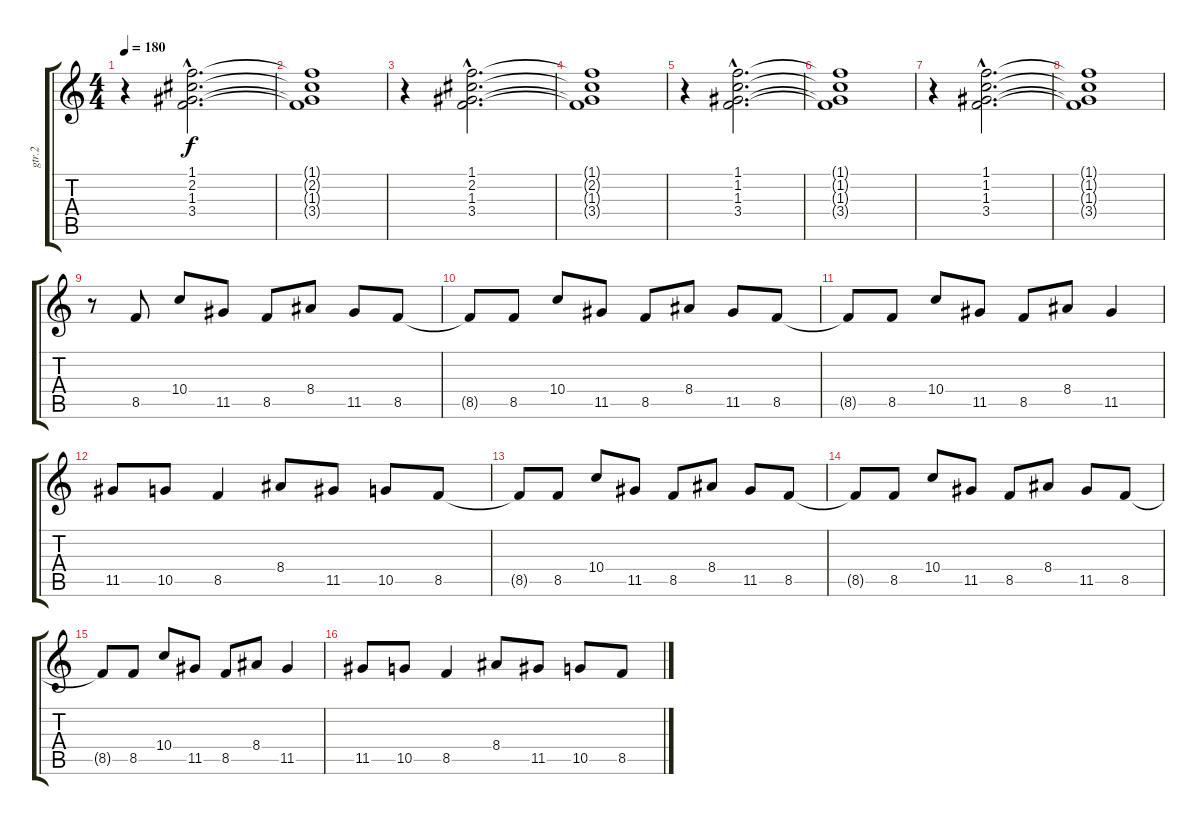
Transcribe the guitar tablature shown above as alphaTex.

\track ("gtr.2" "gtr.2") {instrument overdrivenguitar}
\staff {score tabs}
\tuning (E4 B3 G3 D3 A2 E2) {hide}
\ts (4 4)
\tempo 180
\clef g2
\ks c
r.4{dy f} (1.1{hac} 2.2{hac} 1.3{hac} 3.4{hac}).2{d} |
(1.1{t} 2.2{t} 1.3{t} 3.4{t}).1 |
r.4 (1.1{hac} 2.2{hac} 1.3{hac} 3.4{hac}).2{d} |
(1.1{t} 2.2{t} 1.3{t} 3.4{t}).1 |
r.4 (1.1{hac} 1.2{hac} 1.3{hac} 3.4{hac}).2{d} |
(1.1{t} 1.2{t} 1.3{t} 3.4{t}).1 |
r.4 (1.1{hac} 1.2{hac} 1.3{hac} 3.4{hac}).2{d} |
(1.1{t} 1.2{t} 1.3{t} 3.4{t}).1 |
r.8 8.5.8 10.4.8 11.5.8 8.5.8 8.4.8 11.5.8 8.5.8 |
8.5{t}.8 8.5.8 10.4.8 11.5.8 8.5.8 8.4.8 11.5.8 8.5.8 |
8.5{t}.8 8.5.8 10.4.8 11.5.8 8.5.8 8.4.8 11.5.4 |
11.5.8 10.5.8 8.5.4 8.4.8 11.5.8 10.5.8 8.5.8 |
8.5{t}.8 8.5.8 10.4.8 11.5.8 8.5.8 8.4.8 11.5.8 8.5.8 |
8.5{t}.8 8.5.8 10.4.8 11.5.8 8.5.8 8.4.8 11.5.8 8.5.8 |
8.5{t}.8 8.5.8 10.4.8 11.5.8 8.5.8 8.4.8 11.5.4 |
11.5.8 10.5.8 8.5.4 8.4.8 11.5.8 10.5.8 8.5.8
